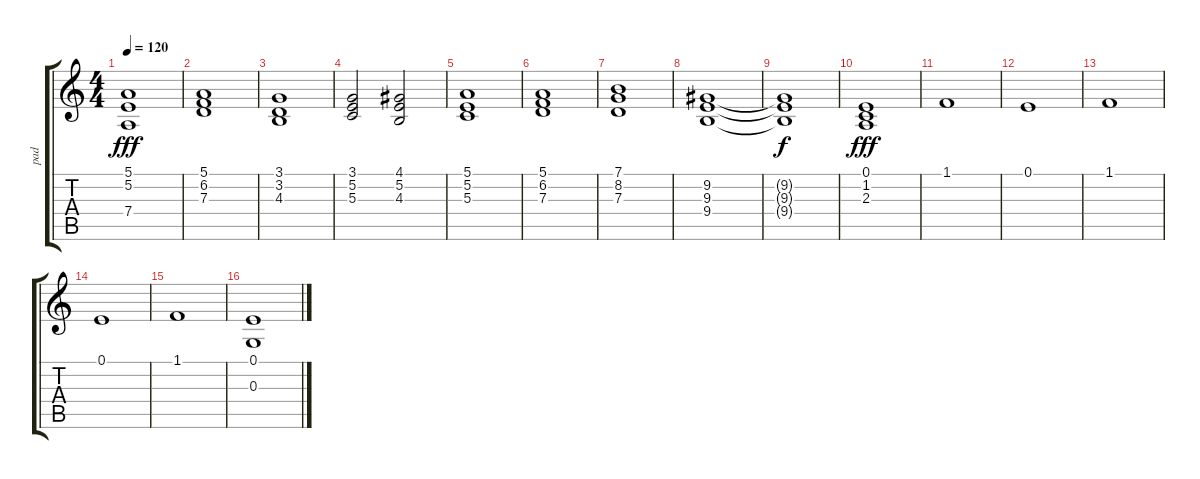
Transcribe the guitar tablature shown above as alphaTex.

\track ("pad" "pad") {instrument pad2warm}
\staff {score tabs}
\tuning (E4 B3 G3 D3 A2 E2) {hide}
\ts (4 4)
\tempo 120
\clef g2
\ks c
(5.1 5.2 7.4).1{dy fff} |
(5.1 6.2 7.3).1 |
(3.1 3.2 4.3).1 |
(3.1 5.2 5.3).2 (4.1 5.2 4.3).2 |
(5.1 5.2 5.3).1 |
(5.1 6.2 7.3).1 |
(7.1 8.2 7.3).1 |
(9.2 9.3 9.4).1 |
(9.2{t} 9.3{t} 9.4{t}).1{dy f} |
(0.1 1.2 2.3).1{dy fff} |
1.1.1 |
0.1.1 |
1.1.1 |
0.1.1 |
1.1.1 |
(0.1 0.3).1
